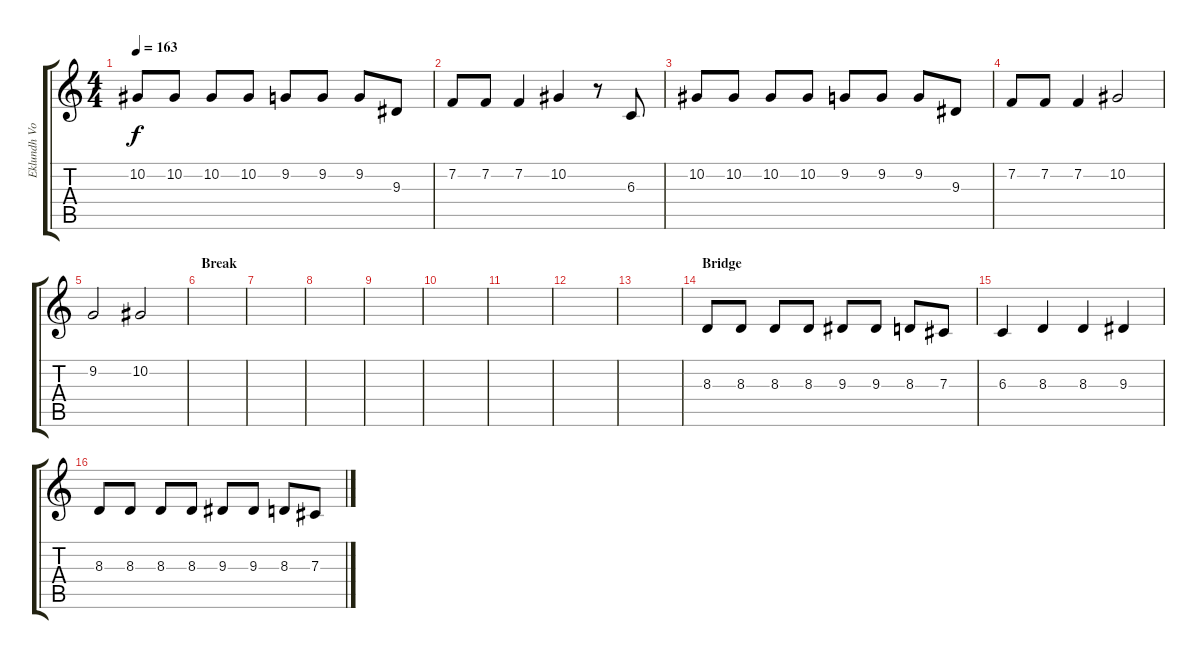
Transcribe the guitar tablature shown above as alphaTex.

\track ("Eklundh Vocals" "Eklundh Vo") {instrument lead8bassandlead}
\staff {score tabs}
\tuning (Eb4 Bb3 Gb3 Db3 Ab2 Eb2) {hide}
\ts (4 4)
\tempo 163
\clef g2
\ks c
10.2.8{dy f} 10.2.8 10.2.8 10.2.8 9.2.8 9.2.8 9.2.8 9.3.8 |
7.2.8 7.2.8 7.2.4 10.2.4 r.8 6.3.8 |
10.2.8 10.2.8 10.2.8 10.2.8 9.2.8 9.2.8 9.2.8 9.3.8 |
7.2.8 7.2.8 7.2.4 10.2.2 |
9.2.2 10.2.2 |
\section ("" "Break")
|
|
|
|
|
|
|
|
\section ("" "Bridge")
8.3.8 8.3.8 8.3.8 8.3.8 9.3.8 9.3.8 8.3.8 7.3.8 |
6.3.4 8.3.4 8.3.4 9.3.4 |
8.3.8 8.3.8 8.3.8 8.3.8 9.3.8 9.3.8 8.3.8 7.3.8
